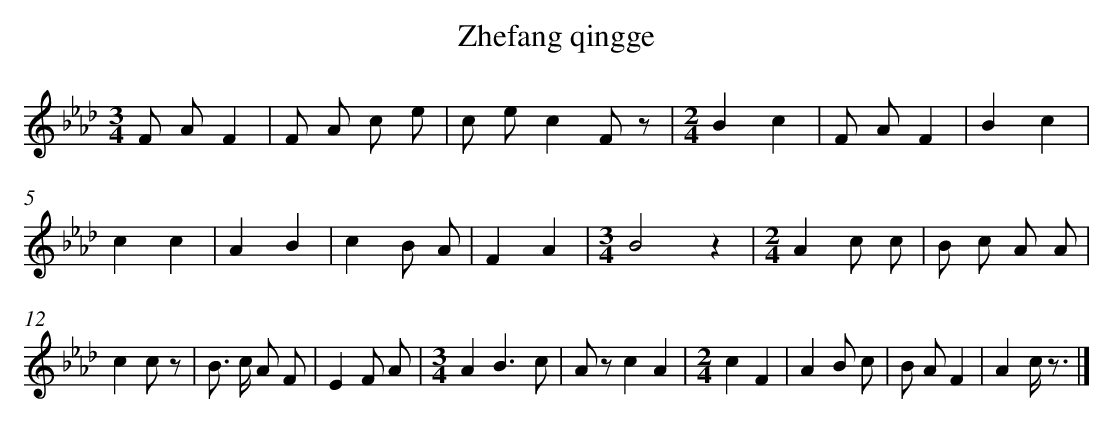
X:1
T: Zhefang qingge
L: 1/8
M: 3/4
K: Ab
F AF2 [I:setbarnb 1]|
F A c e |
c ec2F z |
[M:2/4]B2c2 |
F AF2 |
B2c2 |
c2c2 |
A2B2 |
c2B A |
F2A2 |
[M:3/4]B4z2 |
[M:2/4]A2c c |
B c A A |
c2c z |
B> c A F |
E2F A |
[M:3/4]A2B3c |
A zc2A2 |
[M:2/4]c2F2 |
A2B c |
B AF2 |
A2c/ z3/ |]
